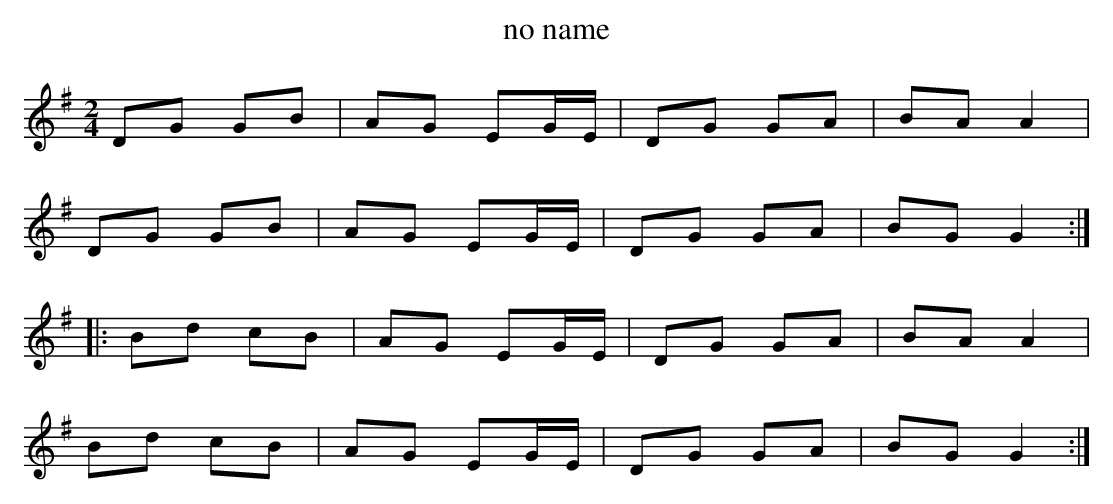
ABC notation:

X:1
T:no name
M:2/4
L:1/8
K:G
DG GB | AG EG/E/ | DG GA | BA A2 |
DG GB | AG EG/E/ | DG GA | BG G2 :|
|: Bd cB | AG EG/E/ | DG GA | BA A2 |
Bd cB | AG EG/E/ | DG GA | BG G2 :|
